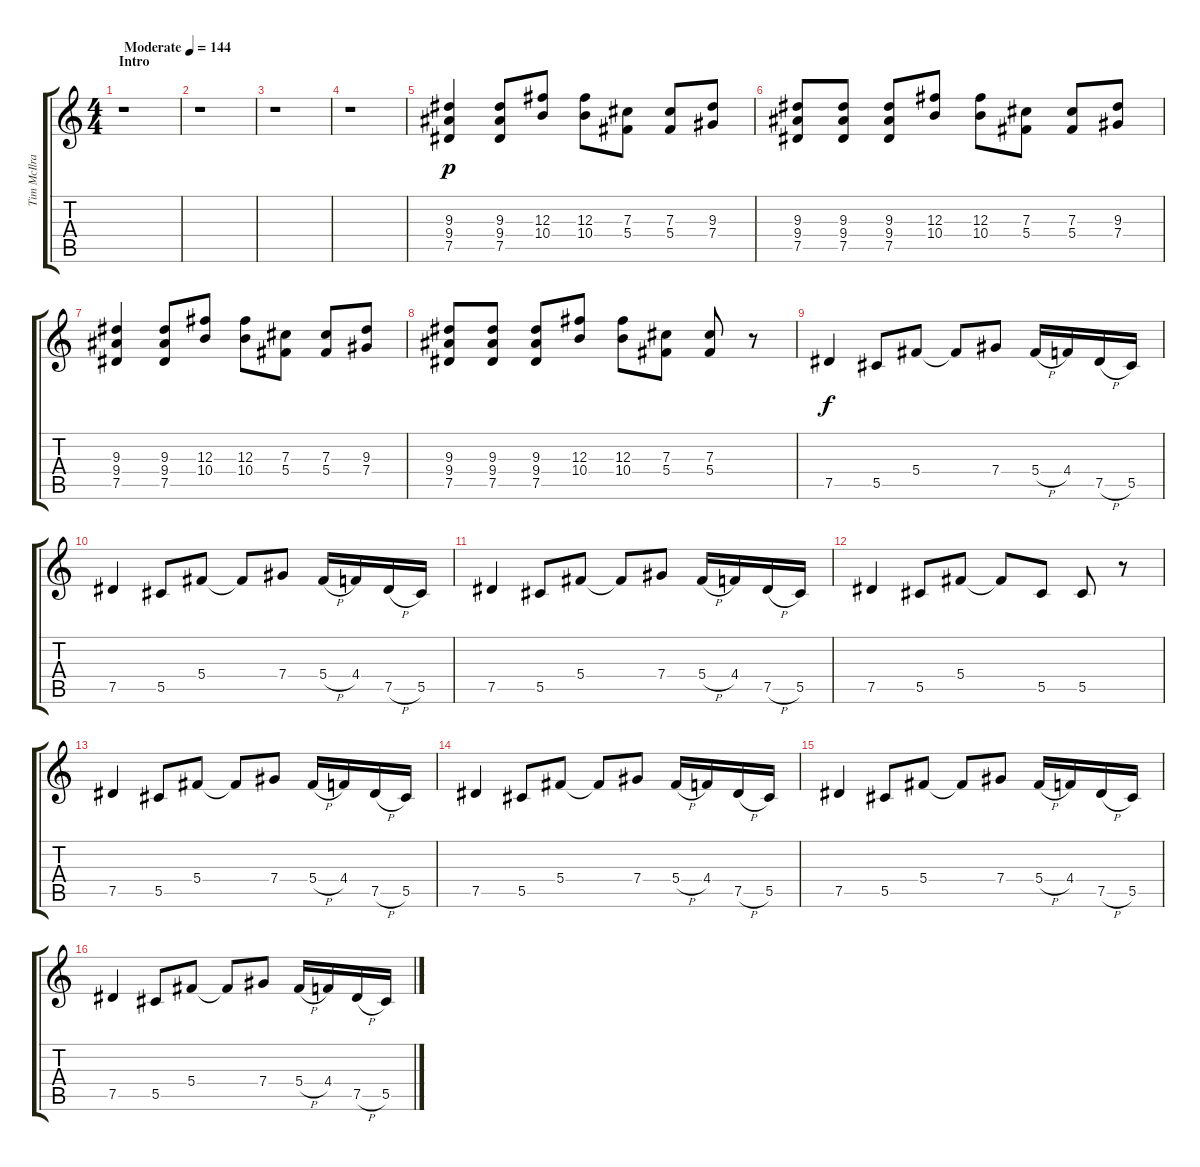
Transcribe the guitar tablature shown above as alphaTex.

\track ("Tim McIlrath - Guitar One" "Tim McIlra") {instrument distortionguitar}
\staff {score tabs}
\tuning (Eb4 Bb3 Gb3 Db3 Ab2 Eb2) {hide}
\ts (4 4)
\section ("" "Intro")
\tempo (144 "Moderate")
\clef g2
\ks c
r.1{dy p instrument distortionguitar} |
r.1 |
r.1 |
r.1 |
(9.3 9.4 7.5).4 (9.3 9.4 7.5).8 (12.3 10.4).8 (12.3 10.4).8 (7.3 5.4).8 (7.3 5.4).8 (9.3 7.4).8 |
(9.3 9.4 7.5).8 (9.3 9.4 7.5).8 (9.3 9.4 7.5).8 (12.3 10.4).8 (12.3 10.4).8 (7.3 5.4).8 (7.3 5.4).8 (9.3 7.4).8 |
(9.3 9.4 7.5).4 (9.3 9.4 7.5).8 (12.3 10.4).8 (12.3 10.4).8 (7.3 5.4).8 (7.3 5.4).8 (9.3 7.4).8 |
(9.3 9.4 7.5).8 (9.3 9.4 7.5).8 (9.3 9.4 7.5).8 (12.3 10.4).8 (12.3 10.4).8 (7.3 5.4).8 (7.3 5.4).8 r.8 |
7.5.4{dy f} 5.5.8 5.4.8 5.4{t}.8 7.4.8 5.4{h}.16 4.4.16 7.5{h}.16 5.5.16 |
7.5.4 5.5.8 5.4.8 5.4{t}.8 7.4.8 5.4{h}.16 4.4.16 7.5{h}.16 5.5.16 |
7.5.4 5.5.8 5.4.8 5.4{t}.8 7.4.8 5.4{h}.16 4.4.16 7.5{h}.16 5.5.16 |
7.5.4 5.5.8 5.4.8 5.4{t}.8 5.5.8 5.5.8 r.8 |
7.5.4 5.5.8 5.4.8 5.4{t}.8 7.4.8 5.4{h}.16 4.4.16 7.5{h}.16 5.5.16 |
7.5.4 5.5.8 5.4.8 5.4{t}.8 7.4.8 5.4{h}.16 4.4.16 7.5{h}.16 5.5.16 |
7.5.4 5.5.8 5.4.8 5.4{t}.8 7.4.8 5.4{h}.16 4.4.16 7.5{h}.16 5.5.16 |
7.5.4 5.5.8 5.4.8 5.4{t}.8 7.4.8 5.4{h}.16 4.4.16 7.5{h}.16 5.5.16
